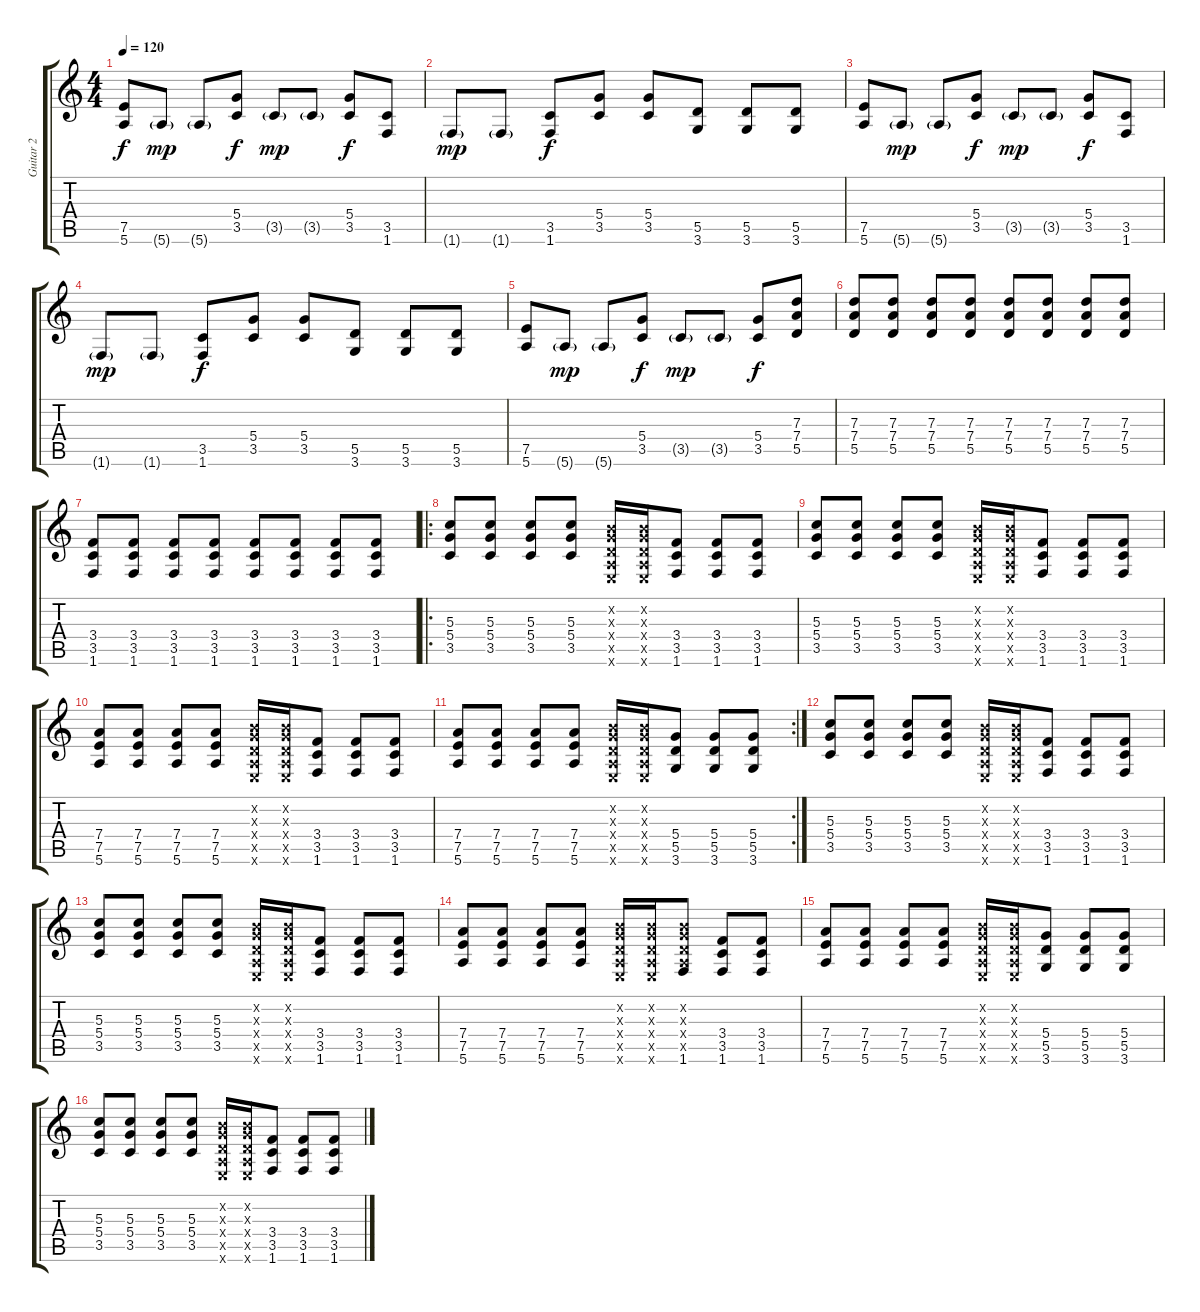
\track ("Guitar 2" "Guitar 2") {instrument overdrivenguitar}
\staff {score tabs}
\tuning (E4 B3 G3 D3 A2 E2) {hide}
\ts (4 4)
\tempo 120
\clef g2
\ks c
(7.5 5.6).8{dy f} 5.6{g}.8{dy mp} 5.6{g}.8 (5.4 3.5).8{dy f} 3.5{g}.8{dy mp} 3.5{g}.8 (5.4 3.5).8{dy f} (3.5 1.6).8 |
1.6{g}.8{dy mp} 1.6{g}.8 (3.5 1.6).8{dy f} (5.4 3.5).8 (5.4 3.5).8 (5.5 3.6).8 (5.5 3.6).8 (5.5 3.6).8 |
(7.5 5.6).8 5.6{g}.8{dy mp} 5.6{g}.8 (5.4 3.5).8{dy f} 3.5{g}.8{dy mp} 3.5{g}.8 (5.4 3.5).8{dy f} (3.5 1.6).8 |
1.6{g}.8{dy mp} 1.6{g}.8 (3.5 1.6).8{dy f} (5.4 3.5).8 (5.4 3.5).8 (5.5 3.6).8 (5.5 3.6).8 (5.5 3.6).8 |
(7.5 5.6).8 5.6{g}.8{dy mp} 5.6{g}.8 (5.4 3.5).8{dy f} 3.5{g}.8{dy mp} 3.5{g}.8 (5.4 3.5).8{dy f} (7.3 7.4 5.5).8 |
(7.3 7.4 5.5).8 (7.3 7.4 5.5).8 (7.3 7.4 5.5).8 (7.3 7.4 5.5).8 (7.3 7.4 5.5).8 (7.3 7.4 5.5).8 (7.3 7.4 5.5).8 (7.3 7.4 5.5).8 |
(3.4 3.5 1.6).8 (3.4 3.5 1.6).8 (3.4 3.5 1.6).8 (3.4 3.5 1.6).8 (3.4 3.5 1.6).8 (3.4 3.5 1.6).8 (3.4 3.5 1.6).8 (3.4 3.5 1.6).8 |
\ro
(5.3 5.4 3.5).8 (5.3 5.4 3.5).8 (5.3 5.4 3.5).8 (5.3 5.4 3.5).8 (0.2{x} 0.3{x} 0.4{x} 0.5{x} 0.6{x}).16 (0.2{x} 0.3{x} 0.4{x} 0.5{x} 0.6{x}).16 (3.4 3.5 1.6).8 (3.4 3.5 1.6).8 (3.4 3.5 1.6).8 |
(5.3 5.4 3.5).8 (5.3 5.4 3.5).8 (5.3 5.4 3.5).8 (5.3 5.4 3.5).8 (0.2{x} 0.3{x} 0.4{x} 0.5{x} 0.6{x}).16 (0.2{x} 0.3{x} 0.4{x} 0.5{x} 0.6{x}).16 (3.4 3.5 1.6).8 (3.4 3.5 1.6).8 (3.4 3.5 1.6).8 |
(7.4 7.5 5.6).8 (7.4 7.5 5.6).8 (7.4 7.5 5.6).8 (7.4 7.5 5.6).8 (0.2{x} 0.3{x} 0.4{x} 0.5{x} 0.6{x}).16 (0.2{x} 0.3{x} 0.4{x} 0.5{x} 0.6{x}).16 (3.4 3.5 1.6).8 (3.4 3.5 1.6).8 (3.4 3.5 1.6).8 |
\rc 2
(7.4 7.5 5.6).8 (7.4 7.5 5.6).8 (7.4 7.5 5.6).8 (7.4 7.5 5.6).8 (0.2{x} 0.3{x} 0.4{x} 0.5{x} 0.6{x}).16 (0.2{x} 0.3{x} 0.4{x} 0.5{x} 0.6{x}).16 (5.4 5.5 3.6).8 (5.4 5.5 3.6).8 (5.4 5.5 3.6).8 |
(5.3 5.4 3.5).8 (5.3 5.4 3.5).8 (5.3 5.4 3.5).8 (5.3 5.4 3.5).8 (0.2{x} 0.3{x} 0.4{x} 0.5{x} 0.6{x}).16 (0.2{x} 0.3{x} 0.4{x} 0.5{x} 0.6{x}).16 (3.4 3.5 1.6).8 (3.4 3.5 1.6).8 (3.4 3.5 1.6).8 |
(5.3 5.4 3.5).8 (5.3 5.4 3.5).8 (5.3 5.4 3.5).8 (5.3 5.4 3.5).8 (0.2{x} 0.3{x} 0.4{x} 0.5{x} 0.6{x}).16 (0.2{x} 0.3{x} 0.4{x} 0.5{x} 0.6{x}).16 (3.4 3.5 1.6).8 (3.4 3.5 1.6).8 (3.4 3.5 1.6).8 |
(7.4 7.5 5.6).8 (7.4 7.5 5.6).8 (7.4 7.5 5.6).8 (7.4 7.5 5.6).8 (0.2{x} 0.3{x} 0.4{x} 0.5{x} 0.6{x}).16 (0.2{x} 0.3{x} 0.4{x} 0.5{x} 0.6{x}).16 (0.2{x} 0.3{x} 0.4{x} 0.5{x} 1.6).8 (3.4 3.5 1.6).8 (3.4 3.5 1.6).8 |
(7.4 7.5 5.6).8 (7.4 7.5 5.6).8 (7.4 7.5 5.6).8 (7.4 7.5 5.6).8 (0.2{x} 0.3{x} 0.4{x} 0.5{x} 0.6{x}).16 (0.2{x} 0.3{x} 0.4{x} 0.5{x} 0.6{x}).16 (5.4 5.5 3.6).8 (5.4 5.5 3.6).8 (5.4 5.5 3.6).8 |
(5.3 5.4 3.5).8 (5.3 5.4 3.5).8 (5.3 5.4 3.5).8 (5.3 5.4 3.5).8 (0.2{x} 0.3{x} 0.4{x} 0.5{x} 0.6{x}).16 (0.2{x} 0.3{x} 0.4{x} 0.5{x} 0.6{x}).16 (3.4 3.5 1.6).8 (3.4 3.5 1.6).8 (3.4 3.5 1.6).8
